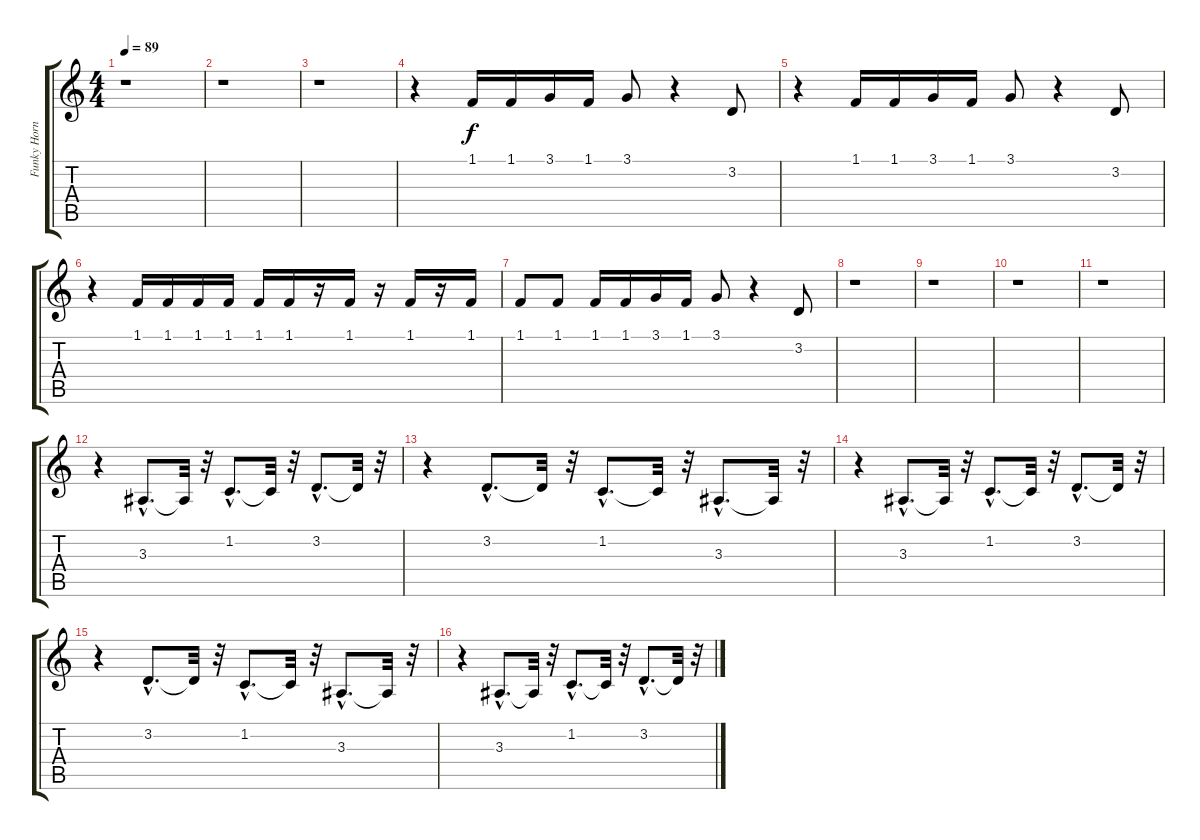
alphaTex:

\track ("Funky Horn" "Funky Horn") {instrument altosax}
\staff {score tabs}
\tuning (E4 B3 G3 D3 A2 E2) {hide}
\ts (4 4)
\tempo 89
\clef g2
\ks c
r.1{dy f} |
r.1 |
r.1 |
r.4 1.1.16 1.1.16 3.1.16 1.1.16 3.1.8 r.4 3.2.8 |
r.4 1.1.16 1.1.16 3.1.16 1.1.16 3.1.8 r.4 3.2.8 |
r.4 1.1.16 1.1.16 1.1.16 1.1.16 1.1.16 1.1.16 r.16 1.1.16 r.16 1.1.16 r.16 1.1.16 |
1.1.8 1.1.8 1.1.16 1.1.16 3.1.16 1.1.16 3.1.8 r.4 3.2.8 |
r.1 |
r.1 |
r.1 |
r.1 |
r.4 3.3{hac}.8{d} 3.3{t}.32 r.32 1.2{hac}.8{d} 1.2{t}.32 r.32 3.2{hac}.8{d} 3.2{t}.32 r.32 |
r.4 3.2{hac}.8{d} 3.2{t}.32 r.32 1.2{hac}.8{d} 1.2{t}.32 r.32 3.3{hac}.8{d} 3.3{t}.32 r.32 |
r.4 3.3{hac}.8{d} 3.3{t}.32 r.32 1.2{hac}.8{d} 1.2{t}.32 r.32 3.2{hac}.8{d} 3.2{t}.32 r.32 |
r.4 3.2{hac}.8{d} 3.2{t}.32 r.32 1.2{hac}.8{d} 1.2{t}.32 r.32 3.3{hac}.8{d} 3.3{t}.32 r.32 |
r.4 3.3{hac}.8{d} 3.3{t}.32 r.32 1.2{hac}.8{d} 1.2{t}.32 r.32 3.2{hac}.8{d} 3.2{t}.32 r.32
